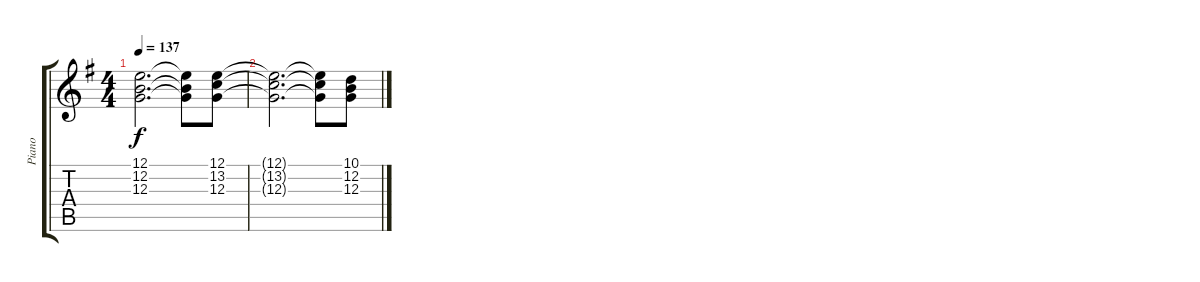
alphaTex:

\track ("Piano" "Piano") {instrument electricpiano2}
\staff {score tabs}
\tuning (E4 B3 G3 D3 A2 E2) {hide}
\ts (4 4)
\tempo 137
\clef g2
\ks g
(12.1{t} 12.2{t} 12.3{t}).2{d dy f} (12.1{t} 12.2{t} 12.3{t}).8 (12.1 13.2 12.3).8{volume 8} |
(12.1{t} 13.2{t} 12.3{t}).2{d} (12.1{t} 13.2{t} 12.3{t}).8 (10.1 12.2 12.3).8{volume 5}
